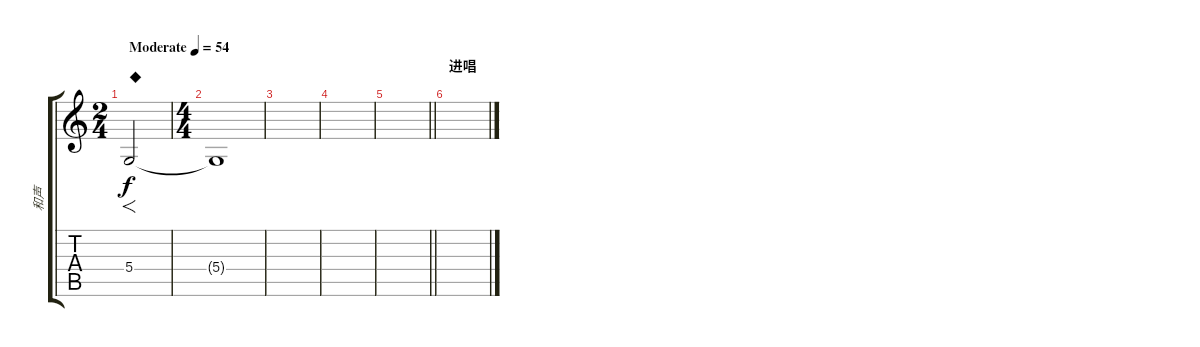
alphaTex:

\track ("和声" "和声") {instrument drawbarorgan}
\staff {score tabs}
\tuning (E4 B3 G3 D3 A2 E2) {hide}
\ts (2 4)
\tempo (54 "Moderate")
\clef g2
\ks c
5.4.2{f txt "◆" dy f instrument drawbarorgan} |
\ts (4 4)
5.4{t}.1{volume 0} |
|
|
\barLineRight lightlight
|
\section ("" "进唱")
